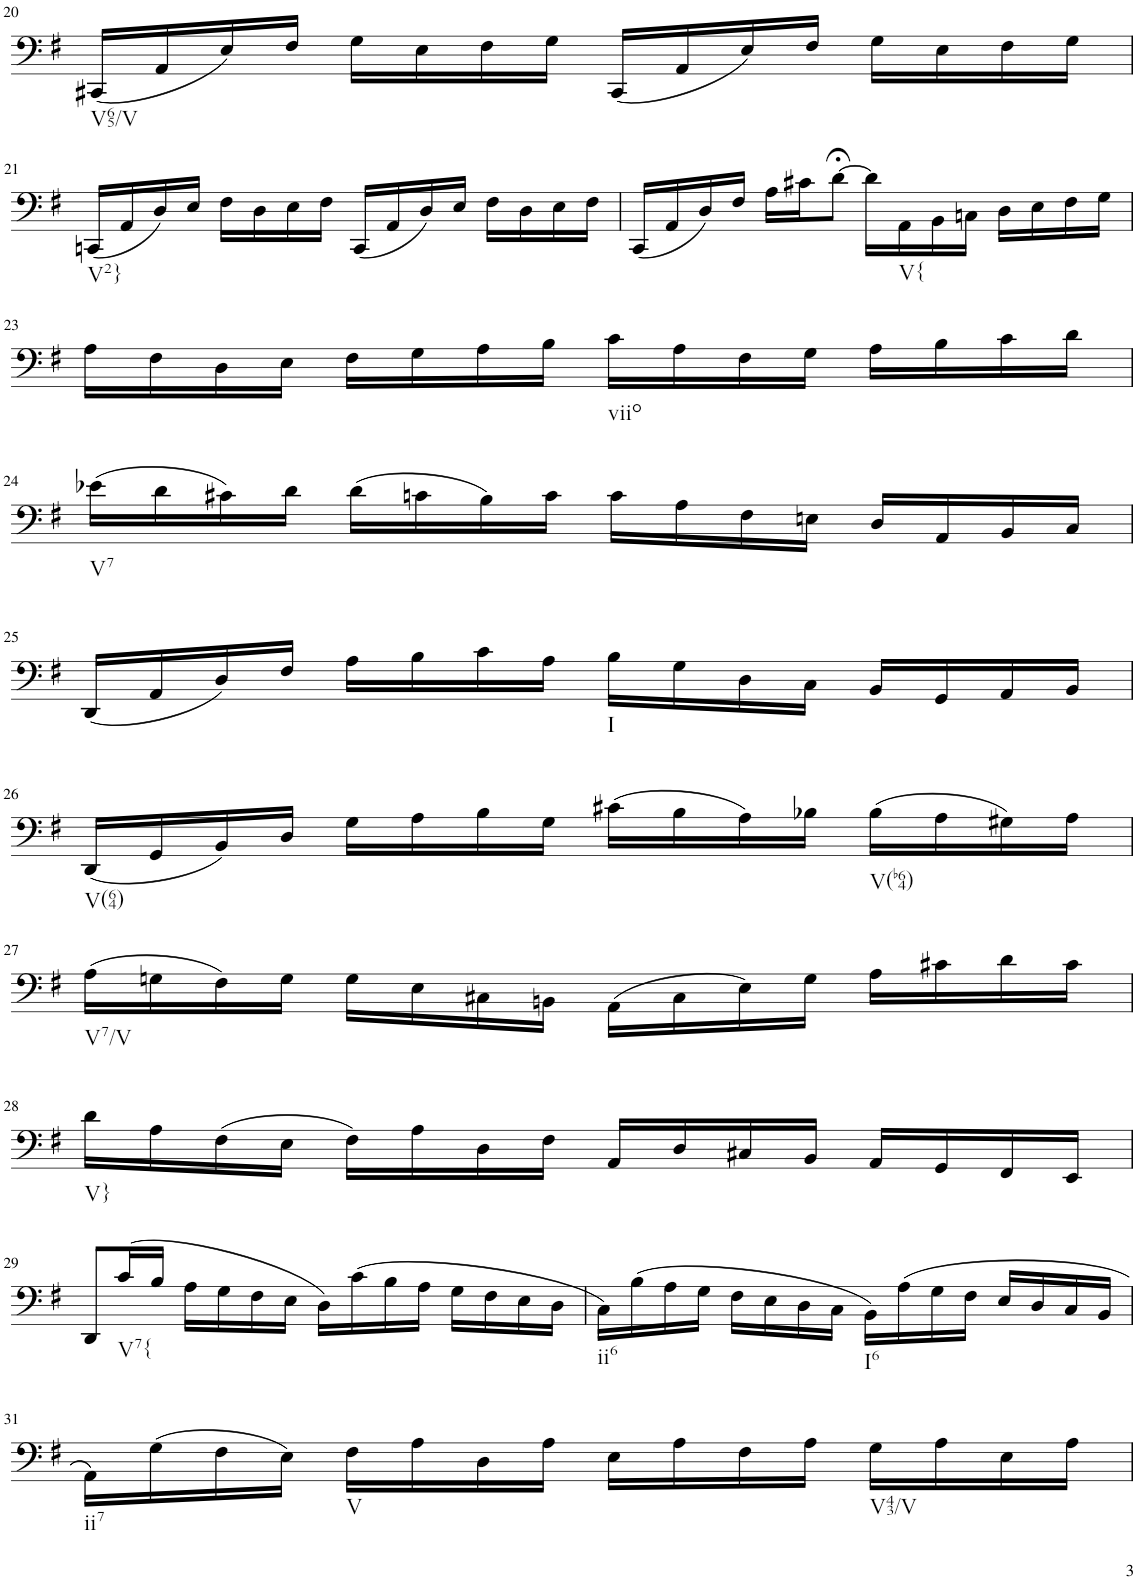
**kern
*part1
*staff1
*I"unbenannt
!!LO:PB:g=z
*clefF4
*k[f#]
*M4/4
*met(c)
=20
!LO:TX:b:t=V65/V
(16CC#X/LL
16AA/
16E/)
16F#/JJ
16G\LL
16E\
16F#\
16G\JJ
(16CC#/LL
16AA/
16E/)
16F#/JJ
16G\LL
16E\
16F#\
16G\JJ
!!LO:LB:g=z
=21
!LO:TX:b:t=V2}
(16CCn/LL
16AA/
16D/)
16E/JJ
16F#\LL
16D\
16E\
16F#\JJ
(16CC/LL
16AA/
16D/)
16E/JJ
16F#\LL
16D\
16E\
16F#\JJ
=22
(16CC/LL
16AA/
16D/)
16F#/JJ
16A\LL
16c#X\J
[8d;<\J
16d\LL]
!LO:TX:b:t=V{
16AA\
16BB\
16Cn\JJ
16D\LL
16E\
16F#\
16G\JJ
!!LO:LB:g=z
=23
16A\LL
16F#\
16D\
16E\JJ
16F#\LL
16G\
16A\
16B\JJ
!LO:TX:b:t=viio
16c\LL
16A\
16F#\
16G\JJ
16A\LL
16B\
16c\
16d\JJ
!!LO:LB:g=z
=24
!LO:TX:b:t=V7
(16e-X\LL
16d\
16c#X\)
16d\JJ
(16d\LL
16cn\
16B\)
16c\JJ
16c\LL
16A\
16F#\
16En\JJ
16D/LL
16AA/
16BB/
16C/JJ
!!LO:LB:g=z
=25
(16DD/LL
16AA/
16D/)
16F#/JJ
16A\LL
16B\
16c\
16A\JJ
!LO:TX:b:t=I
16B\LL
16G\
16D\
16C\JJ
16BB/LL
16GG/
16AA/
16BB/JJ
!!LO:LB:g=z
=26
!LO:TX:b:t=V(64)
(16DD/LL
16GG/
16BB/)
16D/JJ
16G\LL
16A\
16B\
16G\JJ
(16c#X\LL
16B\
16A\)
16B-X\JJ
!LO:TX:b:t=V(b64)
(16B-\LL
16A\
16G#X\)
16A\JJ
!!LO:LB:g=z
=27
!LO:TX:b:t=V7/V
(16A\LL
16Gn\
16F#\)
16G\JJ
16G\LL
16E\
16C#X\
16BBn\JJ
(16AA\LL
16C#\
16E\)
16G\JJ
16A\LL
16c#X\
16d\
16c#\JJ
!!LO:LB:g=z
=28
!LO:TX:b:t=V}
16d\LL
16A\
(16F#\
16E\JJ
16F#\LL)
16A\
16D\
16F#\JJ
16AA/LL
16D/
16C#X/
16BB/JJ
16AA/LL
16GG/
16FF#/
16EE/JJ
!!LO:LB:g=z
=29
8DD/L
!LO:TX:b:t=V7{
(16c/L
16B/JJ
16A\LL
16G\
16F#\
16E\JJ
16D\LL)
(16c\
16B\
16A\JJ
16G\LL
16F#\
16E\
16D\JJ
=30
!LO:TX:b:t=ii6
16C\LL)
(16B\
16A\
16G\JJ
16F#\LL
16E\
16D\
16C\JJ
!LO:TX:b:t=I6
16BB\LL)
(16A\
16G\
16F#\JJ
16E/LL
16D/
16C/
16BB/JJ
!!LO:LB:g=z
=31
!LO:TX:b:t=ii7
16AA\LL)
(16G\
16F#\
16E\JJ)
!LO:TX:b:t=V
16F#\LL
16A\
16D\
16A\JJ
16E\LL
16A\
16F#\
16A\JJ
!LO:TX:b:t=V43/V
16G\LL
16A\
16E\
16A\JJ
=
*-
